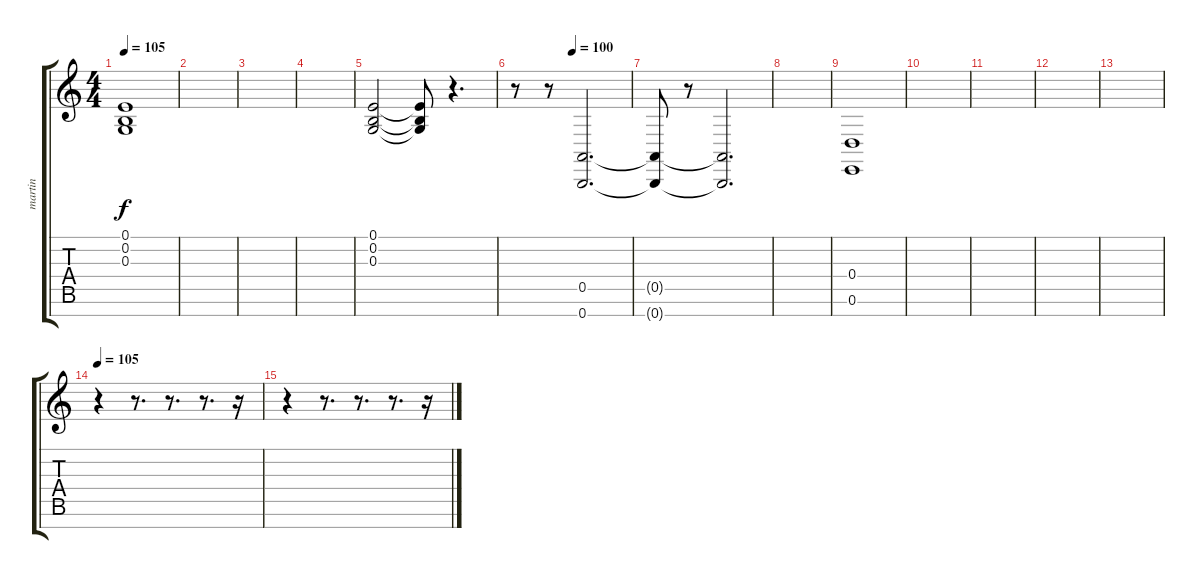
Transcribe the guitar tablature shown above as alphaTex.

\track ("martin" "martin") {instrument pizzicatostrings}
\staff {score tabs}
\tuning (E4 B3 G3 D3 A2 E2 B1) {hide}
\ts (4 4)
\tempo 105
\clef g2
\ks c
(0.1 0.2 0.3).1{dy f} |
|
|
|
(0.1 0.2 0.3).2 (0.1{t} 0.2{t} 0.3{t}).8 r.4{d} |
\tempo (100 0.5)
r.8 r.8{instrument acousticgrandpiano} (0.5 0.7).2{d} |
(0.5{t} 0.7{t}).8 r.8{instrument acousticgrandpiano} (0.5{t} 0.7{t}).2{d} |
|
(0.4 0.6).1 |
|
|
|
|
\tempo 105
r.4{balance 5 instrument choiraahs} r.8{d} r.8{d} r.8{d} r.16 |
r.4{balance 5 instrument choiraahs} r.8{d} r.8{d} r.8{d} r.16
